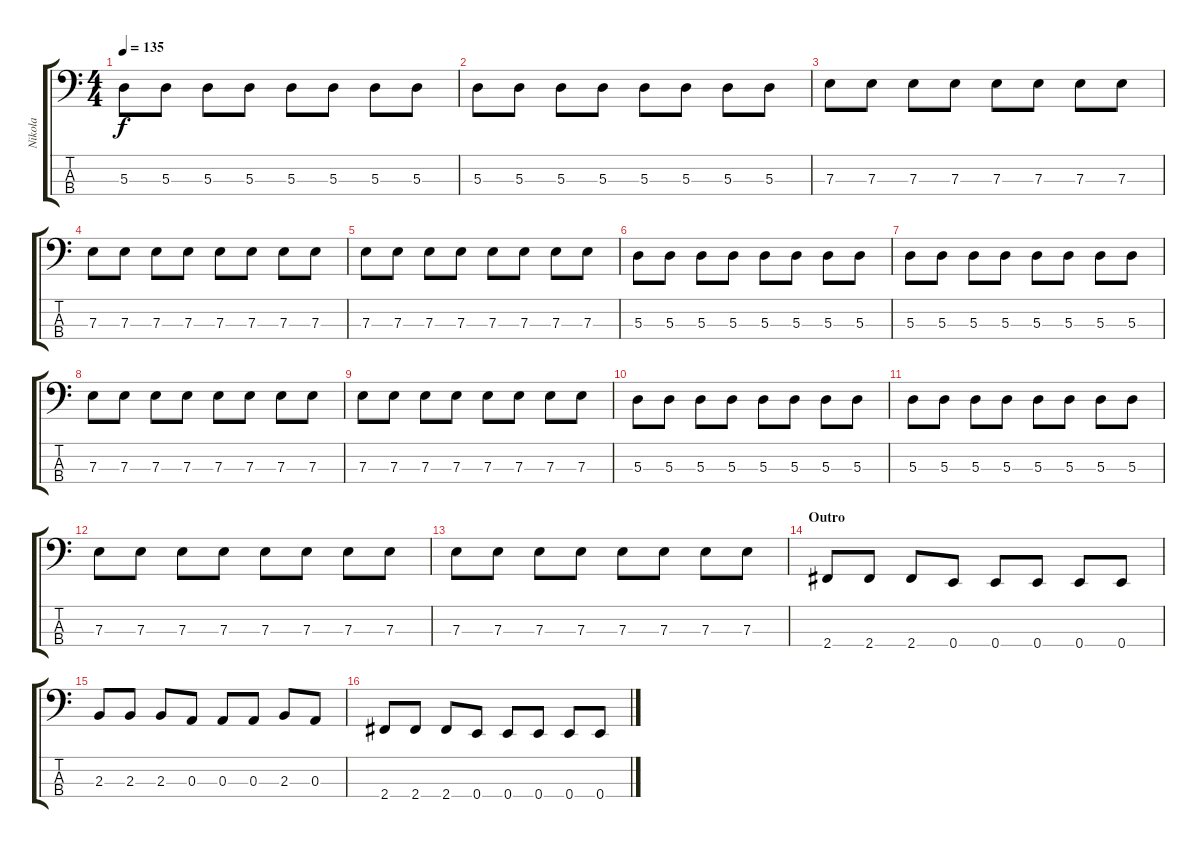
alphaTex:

\track ("Nikola" "Nikola") {instrument electricbasspick}
\staff {score tabs}
\tuning (G2 D2 A1 E1) {hide}
\ts (4 4)
\tempo 135
\clef f4
\ks c
5.3.8{dy f} 5.3.8 5.3.8 5.3.8 5.3.8 5.3.8 5.3.8 5.3.8 |
5.3.8 5.3.8 5.3.8 5.3.8 5.3.8 5.3.8 5.3.8 5.3.8 |
7.3.8 7.3.8 7.3.8 7.3.8 7.3.8 7.3.8 7.3.8 7.3.8 |
7.3.8 7.3.8 7.3.8 7.3.8 7.3.8 7.3.8 7.3.8 7.3.8 |
7.3.8 7.3.8 7.3.8 7.3.8 7.3.8 7.3.8 7.3.8 7.3.8 |
5.3.8 5.3.8 5.3.8 5.3.8 5.3.8 5.3.8 5.3.8 5.3.8 |
5.3.8 5.3.8 5.3.8 5.3.8 5.3.8 5.3.8 5.3.8 5.3.8 |
7.3.8 7.3.8 7.3.8 7.3.8 7.3.8 7.3.8 7.3.8 7.3.8 |
7.3.8 7.3.8 7.3.8 7.3.8 7.3.8 7.3.8 7.3.8 7.3.8 |
5.3.8 5.3.8 5.3.8 5.3.8 5.3.8 5.3.8 5.3.8 5.3.8 |
5.3.8 5.3.8 5.3.8 5.3.8 5.3.8 5.3.8 5.3.8 5.3.8 |
7.3.8 7.3.8 7.3.8 7.3.8 7.3.8 7.3.8 7.3.8 7.3.8 |
7.3.8 7.3.8 7.3.8 7.3.8 7.3.8 7.3.8 7.3.8 7.3.8 |
\section ("" "Outro")
2.4.8 2.4.8 2.4.8 0.4.8 0.4.8 0.4.8 0.4.8 0.4.8 |
2.3.8 2.3.8 2.3.8 0.3.8 0.3.8 0.3.8 2.3.8 0.3.8 |
2.4.8 2.4.8 2.4.8 0.4.8 0.4.8 0.4.8 0.4.8 0.4.8
